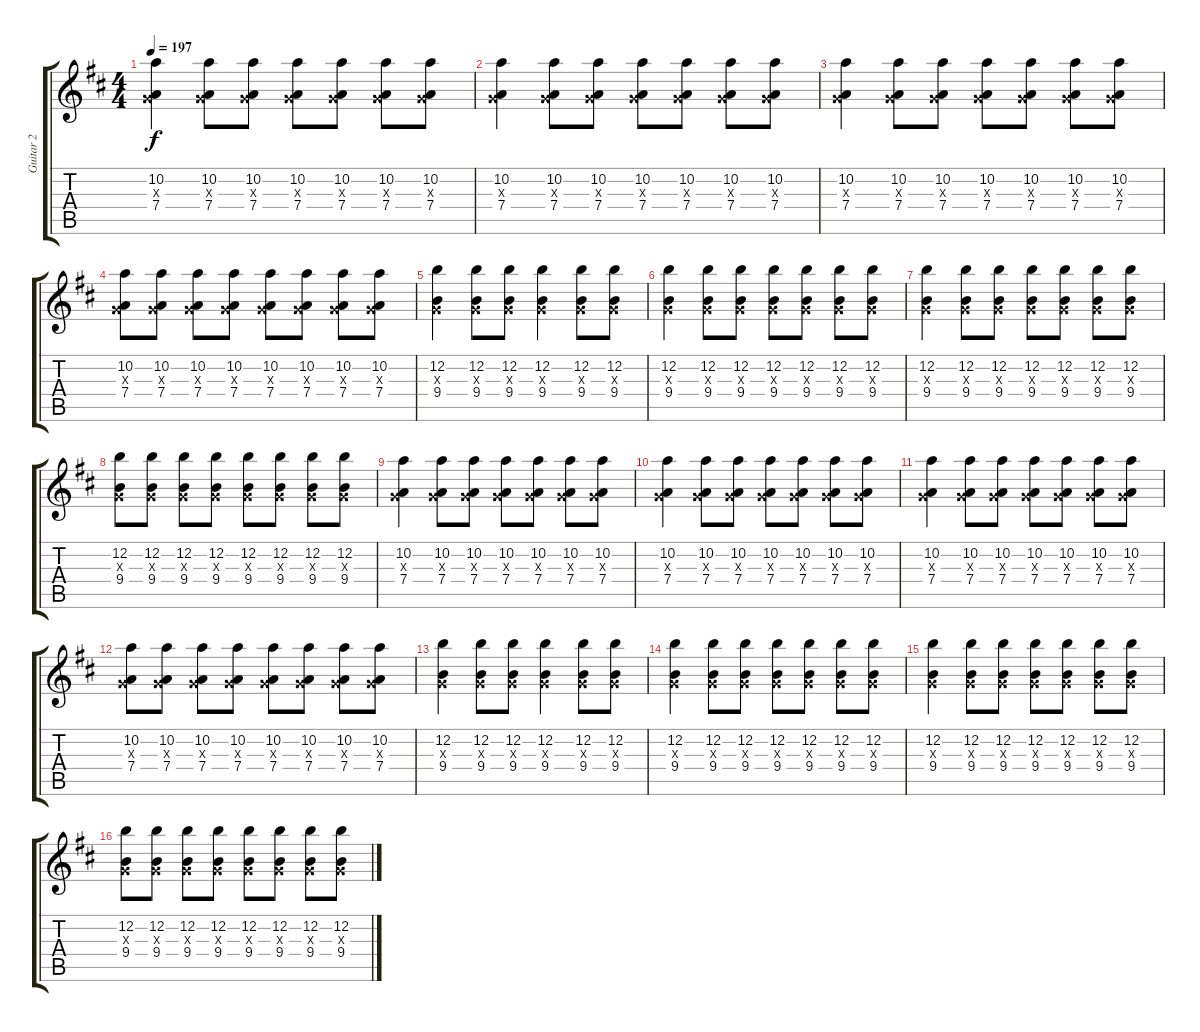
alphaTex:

\track ("Guitar 2" "Guitar 2") {instrument distortionguitar}
\staff {score tabs}
\tuning (E4 B3 G3 D3 A2 E2) {hide}
\ts (4 4)
\tempo 197
\clef g2
\ks d
(10.2 0.3{x} 7.4).4{dy f} (10.2 0.3{x} 7.4).8 (10.2 0.3{x} 7.4).8 (10.2 0.3{x} 7.4).8 (10.2 0.3{x} 7.4).8 (10.2 0.3{x} 7.4).8 (10.2 0.3{x} 7.4).8 |
(10.2 0.3{x} 7.4).4 (10.2 0.3{x} 7.4).8 (10.2 0.3{x} 7.4).8 (10.2 0.3{x} 7.4).8 (10.2 0.3{x} 7.4).8 (10.2 0.3{x} 7.4).8 (10.2 0.3{x} 7.4).8 |
(10.2 0.3{x} 7.4).4 (10.2 0.3{x} 7.4).8 (10.2 0.3{x} 7.4).8 (10.2 0.3{x} 7.4).8 (10.2 0.3{x} 7.4).8 (10.2 0.3{x} 7.4).8 (10.2 0.3{x} 7.4).8 |
(10.2 0.3{x} 7.4).8 (10.2 0.3{x} 7.4).8 (10.2 0.3{x} 7.4).8 (10.2 0.3{x} 7.4).8 (10.2 0.3{x} 7.4).8 (10.2 0.3{x} 7.4).8 (10.2 0.3{x} 7.4).8 (10.2 0.3{x} 7.4).8 |
(12.2 0.3{x} 9.4).4 (12.2 0.3{x} 9.4).8 (12.2 0.3{x} 9.4).8 (12.2 0.3{x} 9.4).4 (12.2 0.3{x} 9.4).8 (12.2 0.3{x} 9.4).8 |
(12.2 0.3{x} 9.4).4 (12.2 0.3{x} 9.4).8 (12.2 0.3{x} 9.4).8 (12.2 0.3{x} 9.4).8 (12.2 0.3{x} 9.4).8 (12.2 0.3{x} 9.4).8 (12.2 0.3{x} 9.4).8 |
(12.2 0.3{x} 9.4).4 (12.2 0.3{x} 9.4).8 (12.2 0.3{x} 9.4).8 (12.2 0.3{x} 9.4).8 (12.2 0.3{x} 9.4).8 (12.2 0.3{x} 9.4).8 (12.2 0.3{x} 9.4).8 |
(12.2 0.3{x} 9.4).8 (12.2 0.3{x} 9.4).8 (12.2 0.3{x} 9.4).8 (12.2 0.3{x} 9.4).8 (12.2 0.3{x} 9.4).8 (12.2 0.3{x} 9.4).8 (12.2 0.3{x} 9.4).8 (12.2 0.3{x} 9.4).8 |
(10.2 0.3{x} 7.4).4 (10.2 0.3{x} 7.4).8 (10.2 0.3{x} 7.4).8 (10.2 0.3{x} 7.4).8 (10.2 0.3{x} 7.4).8 (10.2 0.3{x} 7.4).8 (10.2 0.3{x} 7.4).8 |
(10.2 0.3{x} 7.4).4 (10.2 0.3{x} 7.4).8 (10.2 0.3{x} 7.4).8 (10.2 0.3{x} 7.4).8 (10.2 0.3{x} 7.4).8 (10.2 0.3{x} 7.4).8 (10.2 0.3{x} 7.4).8 |
(10.2 0.3{x} 7.4).4 (10.2 0.3{x} 7.4).8 (10.2 0.3{x} 7.4).8 (10.2 0.3{x} 7.4).8 (10.2 0.3{x} 7.4).8 (10.2 0.3{x} 7.4).8 (10.2 0.3{x} 7.4).8 |
(10.2 0.3{x} 7.4).8 (10.2 0.3{x} 7.4).8 (10.2 0.3{x} 7.4).8 (10.2 0.3{x} 7.4).8 (10.2 0.3{x} 7.4).8 (10.2 0.3{x} 7.4).8 (10.2 0.3{x} 7.4).8 (10.2 0.3{x} 7.4).8 |
(12.2 0.3{x} 9.4).4 (12.2 0.3{x} 9.4).8 (12.2 0.3{x} 9.4).8 (12.2 0.3{x} 9.4).4 (12.2 0.3{x} 9.4).8 (12.2 0.3{x} 9.4).8 |
(12.2 0.3{x} 9.4).4 (12.2 0.3{x} 9.4).8 (12.2 0.3{x} 9.4).8 (12.2 0.3{x} 9.4).8 (12.2 0.3{x} 9.4).8 (12.2 0.3{x} 9.4).8 (12.2 0.3{x} 9.4).8 |
(12.2 0.3{x} 9.4).4 (12.2 0.3{x} 9.4).8 (12.2 0.3{x} 9.4).8 (12.2 0.3{x} 9.4).8 (12.2 0.3{x} 9.4).8 (12.2 0.3{x} 9.4).8 (12.2 0.3{x} 9.4).8 |
(12.2 0.3{x} 9.4).8 (12.2 0.3{x} 9.4).8 (12.2 0.3{x} 9.4).8 (12.2 0.3{x} 9.4).8 (12.2 0.3{x} 9.4).8 (12.2 0.3{x} 9.4).8 (12.2 0.3{x} 9.4).8 (12.2 0.3{x} 9.4).8
